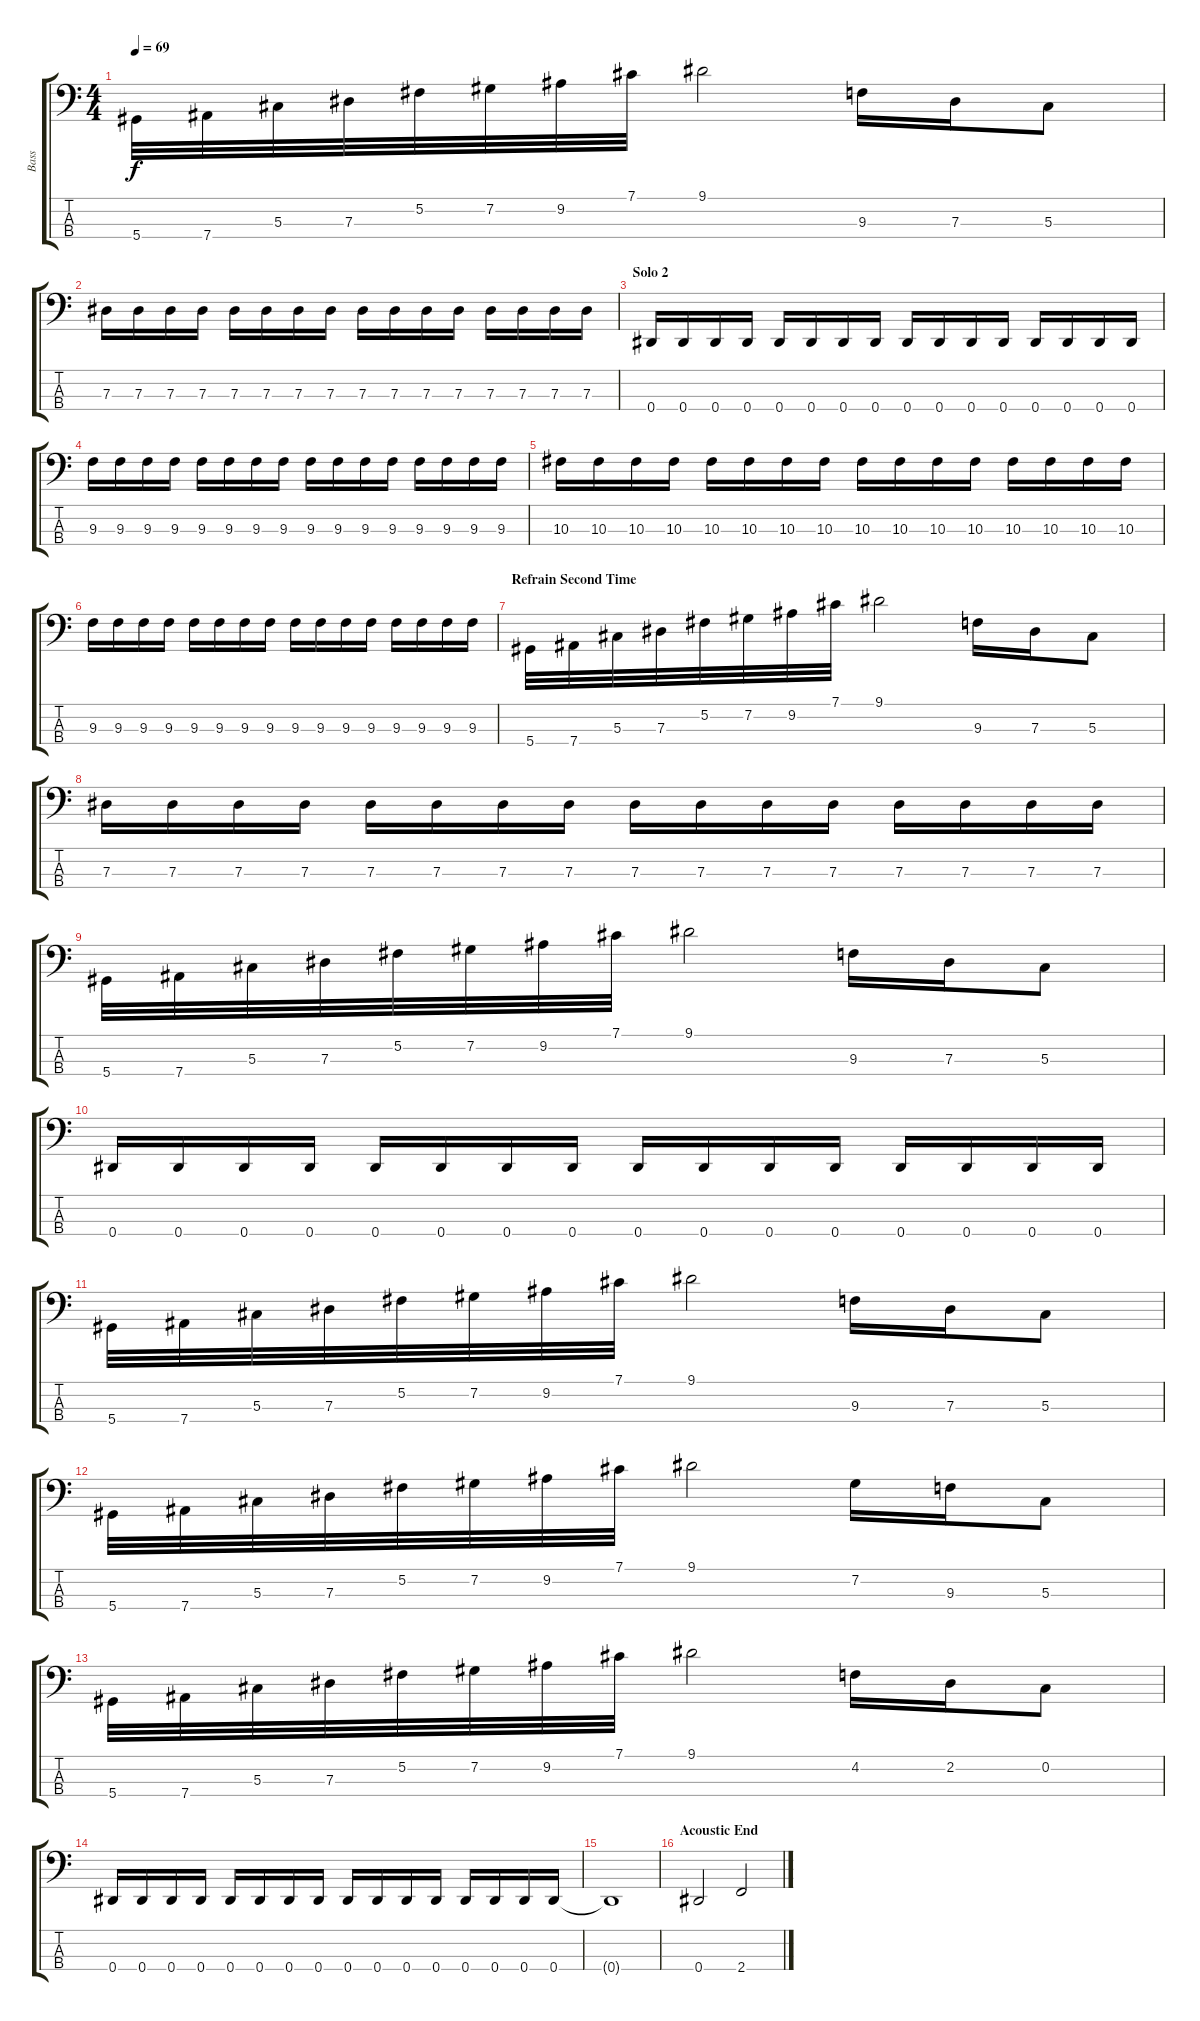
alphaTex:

\track ("Bass" "Bass") {instrument electricbassfinger}
\staff {score tabs}
\tuning (Gb2 Db2 Ab1 Eb1) {hide}
\ts (4 4)
\tempo 69
\clef f4
\ks c
5.4.32{dy f} 7.4.32 5.3.32 7.3.32 5.2.32 7.2.32 9.2.32 7.1.32 9.1.2 9.3.16 7.3.16 5.3.8 |
7.3.16 7.3.16 7.3.16 7.3.16 7.3.16 7.3.16 7.3.16 7.3.16 7.3.16 7.3.16 7.3.16 7.3.16 7.3.16 7.3.16 7.3.16 7.3.16 |
\section ("" "Solo 2")
0.4.16 0.4.16 0.4.16 0.4.16 0.4.16 0.4.16 0.4.16 0.4.16 0.4.16 0.4.16 0.4.16 0.4.16 0.4.16 0.4.16 0.4.16 0.4.16 |
9.3.16 9.3.16 9.3.16 9.3.16 9.3.16 9.3.16 9.3.16 9.3.16 9.3.16 9.3.16 9.3.16 9.3.16 9.3.16 9.3.16 9.3.16 9.3.16 |
10.3.16 10.3.16 10.3.16 10.3.16 10.3.16 10.3.16 10.3.16 10.3.16 10.3.16 10.3.16 10.3.16 10.3.16 10.3.16 10.3.16 10.3.16 10.3.16 |
9.3.16 9.3.16 9.3.16 9.3.16 9.3.16 9.3.16 9.3.16 9.3.16 9.3.16 9.3.16 9.3.16 9.3.16 9.3.16 9.3.16 9.3.16 9.3.16 |
\section ("" "Refrain Second Time")
5.4.32 7.4.32 5.3.32 7.3.32 5.2.32 7.2.32 9.2.32 7.1.32 9.1.2 9.3.16 7.3.16 5.3.8 |
7.3.16 7.3.16 7.3.16 7.3.16 7.3.16 7.3.16 7.3.16 7.3.16 7.3.16 7.3.16 7.3.16 7.3.16 7.3.16 7.3.16 7.3.16 7.3.16 |
5.4.32 7.4.32 5.3.32 7.3.32 5.2.32 7.2.32 9.2.32 7.1.32 9.1.2 9.3.16 7.3.16 5.3.8 |
0.4.16 0.4.16 0.4.16 0.4.16 0.4.16 0.4.16 0.4.16 0.4.16 0.4.16 0.4.16 0.4.16 0.4.16 0.4.16 0.4.16 0.4.16 0.4.16 |
5.4.32 7.4.32 5.3.32 7.3.32 5.2.32 7.2.32 9.2.32 7.1.32 9.1.2 9.3.16 7.3.16 5.3.8 |
5.4.32 7.4.32 5.3.32 7.3.32 5.2.32 7.2.32 9.2.32 7.1.32 9.1.2 7.2.16 9.3.16 5.3.8 |
5.4.32 7.4.32 5.3.32 7.3.32 5.2.32 7.2.32 9.2.32 7.1.32 9.1.2 4.2.16 2.2.16 0.2.8 |
0.4.16 0.4.16 0.4.16 0.4.16 0.4.16 0.4.16 0.4.16 0.4.16 0.4.16 0.4.16 0.4.16 0.4.16 0.4.16 0.4.16 0.4.16 0.4.16 |
0.4{t}.1 |
\section ("" "Acoustic End")
0.4.2{volume 16 instrument fretlessbass} 2.4.2
